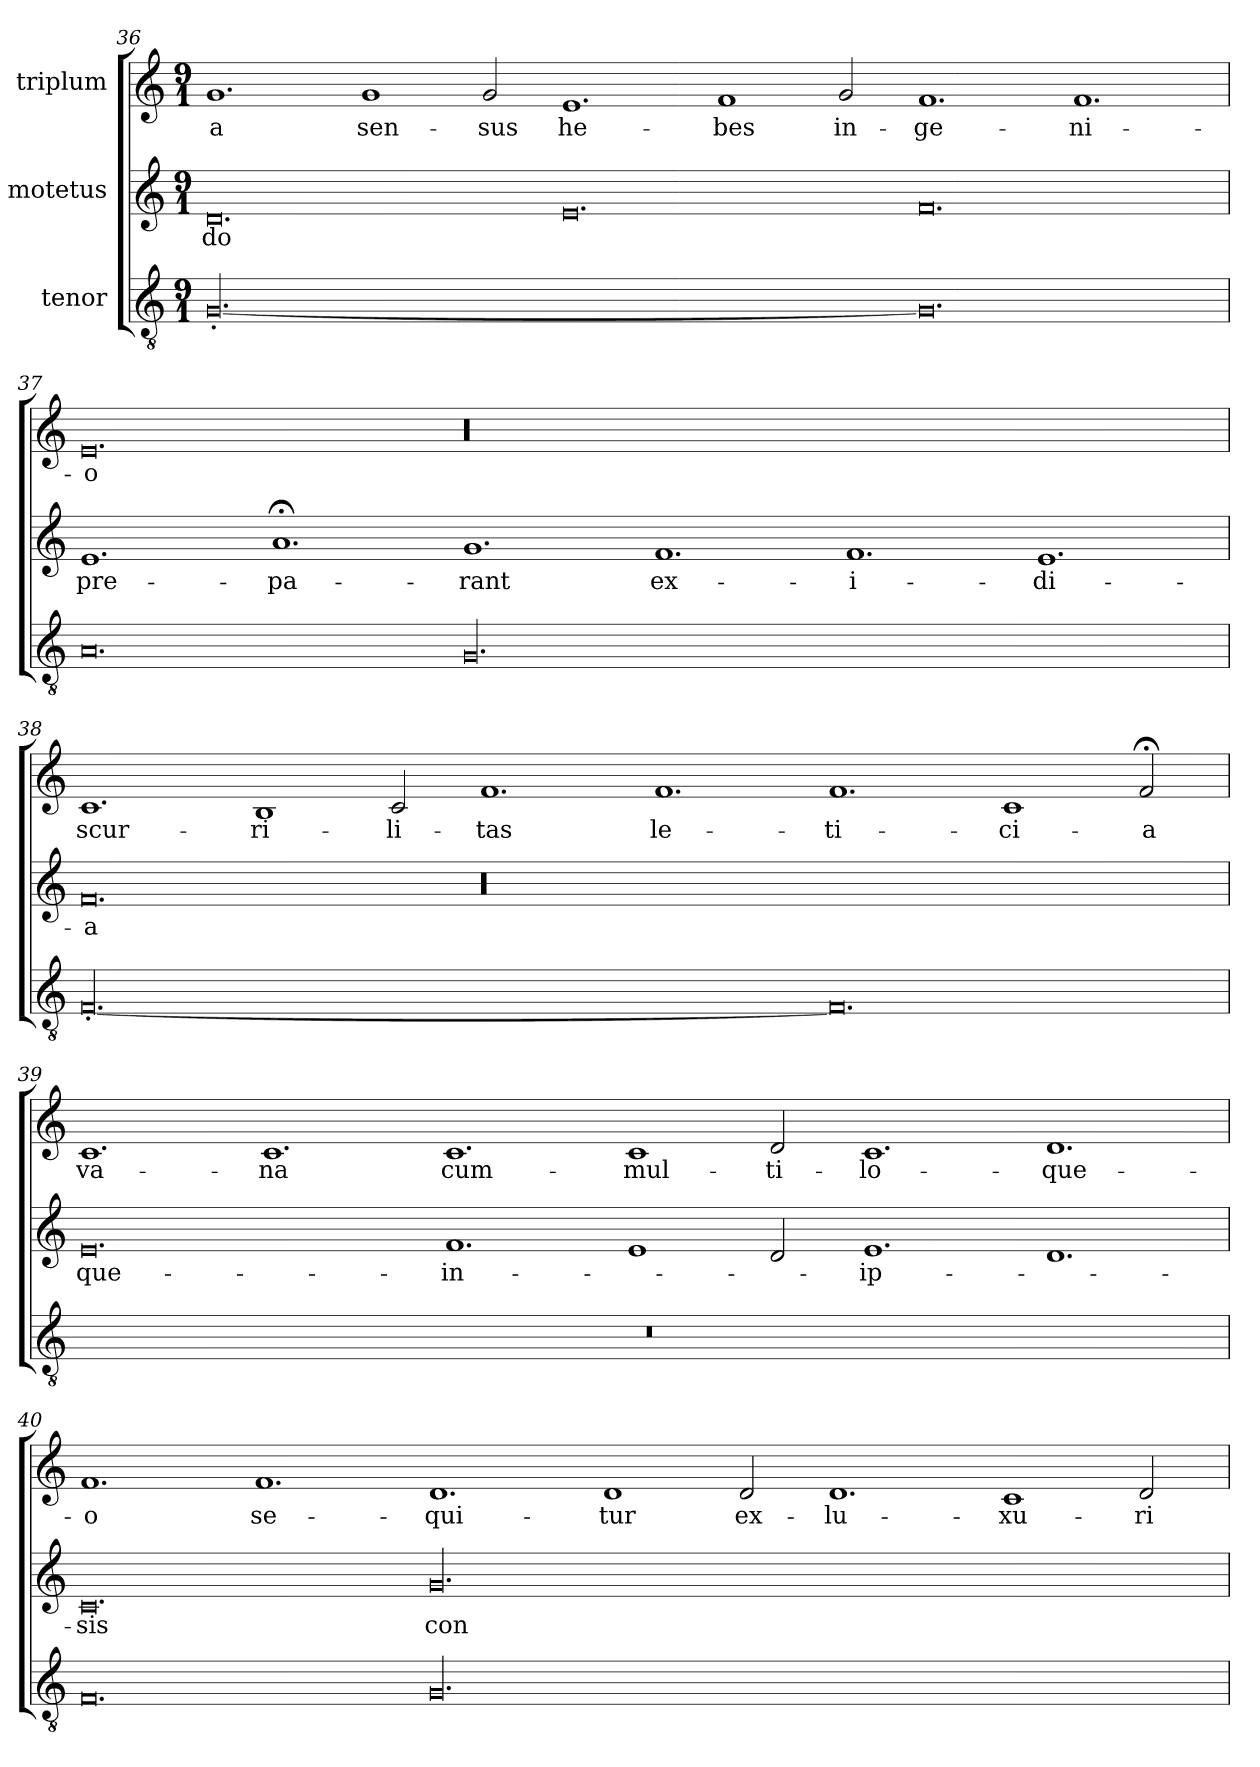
**kern	**kern	**text	**kern	**text
*part3	*part2	*part2	*part1	*part1
*staff3	*staff2	*staff2	*staff1	*staff1
*I"tenor	*I"motetus	*	*I"triplum	*
*clefGv2	*clefG2	*	*clefG2	*
*k[]	*k[]	*	*k[]	*
*C:	*C:	*	*C:	*
*M9/1	*M9/1	*	*M9/1	*
=36	=36	=36	=36	=36
[00.G'/	0.d/	-do	1.g/	-a
.	.	.	1g/	sen-
.	.	.	2g/	-sus
.	0.e/	.	1.e/	he-
.	.	.	1f/	-bes
.	.	.	2g/	in-
0.G/]	0.f/	.	1.f/	ge-
.	.	.	1.f/	-ni-
=37	=37	=37	=37	=37
0.A/	1.e/	pre-	0.e/	-o
.	1.a;</	-pa-	.	.
00.G/	1.g/	-rant	00.r	.
.	1.f/	ex-	.	.
.	1.f/	-i-	.	.
.	1.e/	-di-	.	.
=38	=38	=38	=38	=38
[00.F'/	0.f/	-a	1.c/	scur-
.	.	.	1B/	-ri-
.	.	.	2c/	-li-
.	00.r	.	1.f/	-tas
.	.	.	1.f/	le-
0.F/]	.	.	1.f/	-ti-
.	.	.	1c/	-ci-
.	.	.	2f;</	-a
=39	=39	=39	=39	=39
1%9r	0.e/	que-	1.c/	va-
.	.	.	1.c/	-na
.	1.f/	in-	1.c/	cum-
.	1e/	.	1c/	mul-
.	2d/	.	2d/	-ti-
.	1.e/	ip-	1.c/	-lo-
.	1.d/	.	1.d/	-que-
!!LO:PB:g=z
=40	=40	=40	=40	=40
0.F/	0.c/	-sis	1.f/	-o
.	.	.	1.f/	se-
00.G/	00.g/	con-	1.d/	-qui-
.	.	.	1d/	-tur
.	.	.	2d/	ex-
.	.	.	1.d/	lu-
.	.	.	1c/	-xu-
.	.	.	2d/	-ri-
=	=	=	=	=
*-	*-	*-	*-	*-
